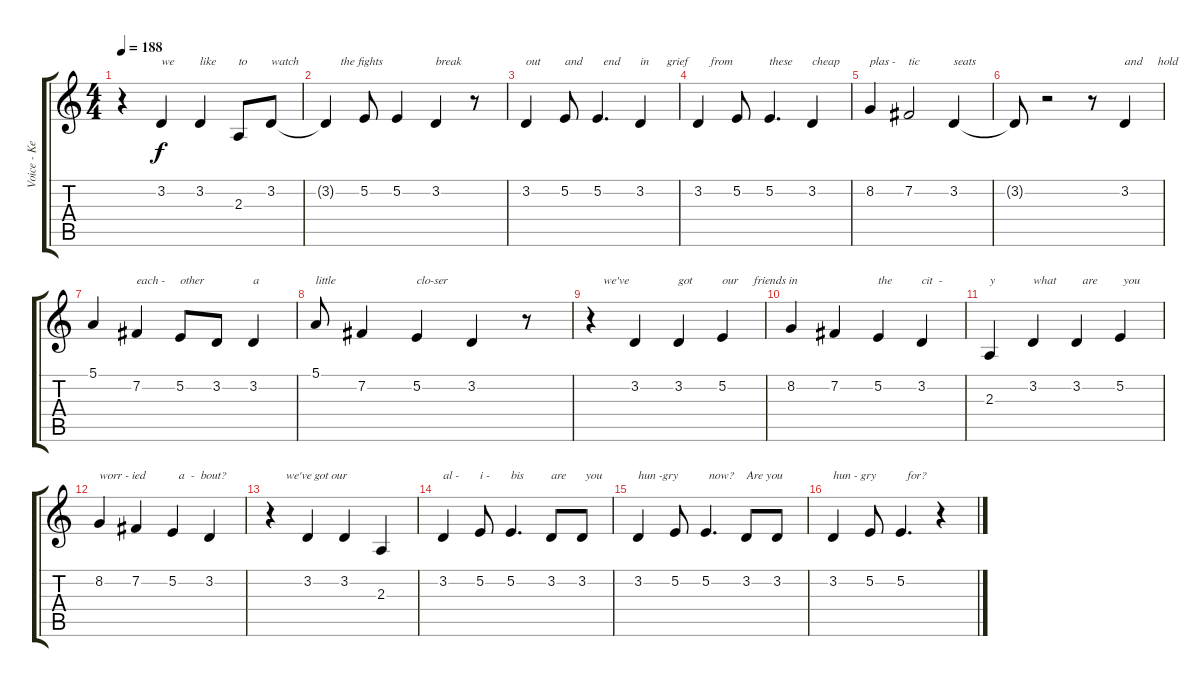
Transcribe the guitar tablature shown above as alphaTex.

\track ("Voice - Kelly" "Voice - Ke") {instrument cello}
\staff {score tabs}
\tuning (E4 B3 G3 D3 A2 E2) {hide}
\ts (4 4)
\tempo 188
\clef g2
\ks c
r.4{dy f} 3.2.4{txt "we"} 3.2.4{txt "like"} 2.3.8{txt "to"} 3.2.8{txt "watch"} |
3.2{t}.4{txt "     the fights"} 5.2.8 5.2.4 3.2.4{txt "break"} r.8 |
3.2.4{txt "out"} 5.2.8{txt "and"} 5.2.4{d txt "  end"} 3.2.4{txt "in      grief"} |
3.2.4{txt "    from"} 5.2.8{txt " "} 5.2.4{d txt "these"} 3.2.4{txt "cheap"} |
8.2.4{txt "plas -"} 7.2.2{txt "tic"} 3.2.4{txt "seats"} |
3.2{t}.8 r.2 r.8 3.2.4{txt "and     hold"} |
5.1.4 7.2.4{txt "each -"} 5.2.8{txt "other"} 3.2.8 3.2.4{txt "a"} |
5.1.8{txt "little"} 7.2.4 5.2.4{txt "clo-ser"} 3.2.4 r.8 |
r.4{txt "    we've"} 3.2.4 3.2.4{txt "got"} 5.2.4{txt "our     friends in"} |
8.2.4 7.2.4 5.2.4{txt "the"} 3.2.4{txt "cit  -"} |
2.3.4{txt "y"} 3.2.4{txt "what"} 3.2.4{txt "  are"} 5.2.4{txt " you"} |
8.2.4{txt "worr - ied"} 7.2.4 5.2.4{txt "  a  -  bout?"} 3.2.4 |
r.4{txt "     we've got our"} 3.2.4 3.2.4 2.3.4 |
3.2.4{txt "al - "} 5.2.8{txt "i -"} 5.2.4{d txt "bis"} 3.2.8{txt "are"} 3.2.8{txt " you"} |
3.2.4{txt "hun -gry"} 5.2.8 5.2.4{d txt " now?"} 3.2.8{txt "Are you"} 3.2.8 |
3.2.4{txt "hun - gry"} 5.2.8 5.2.4{d txt "  for?"} r.4
